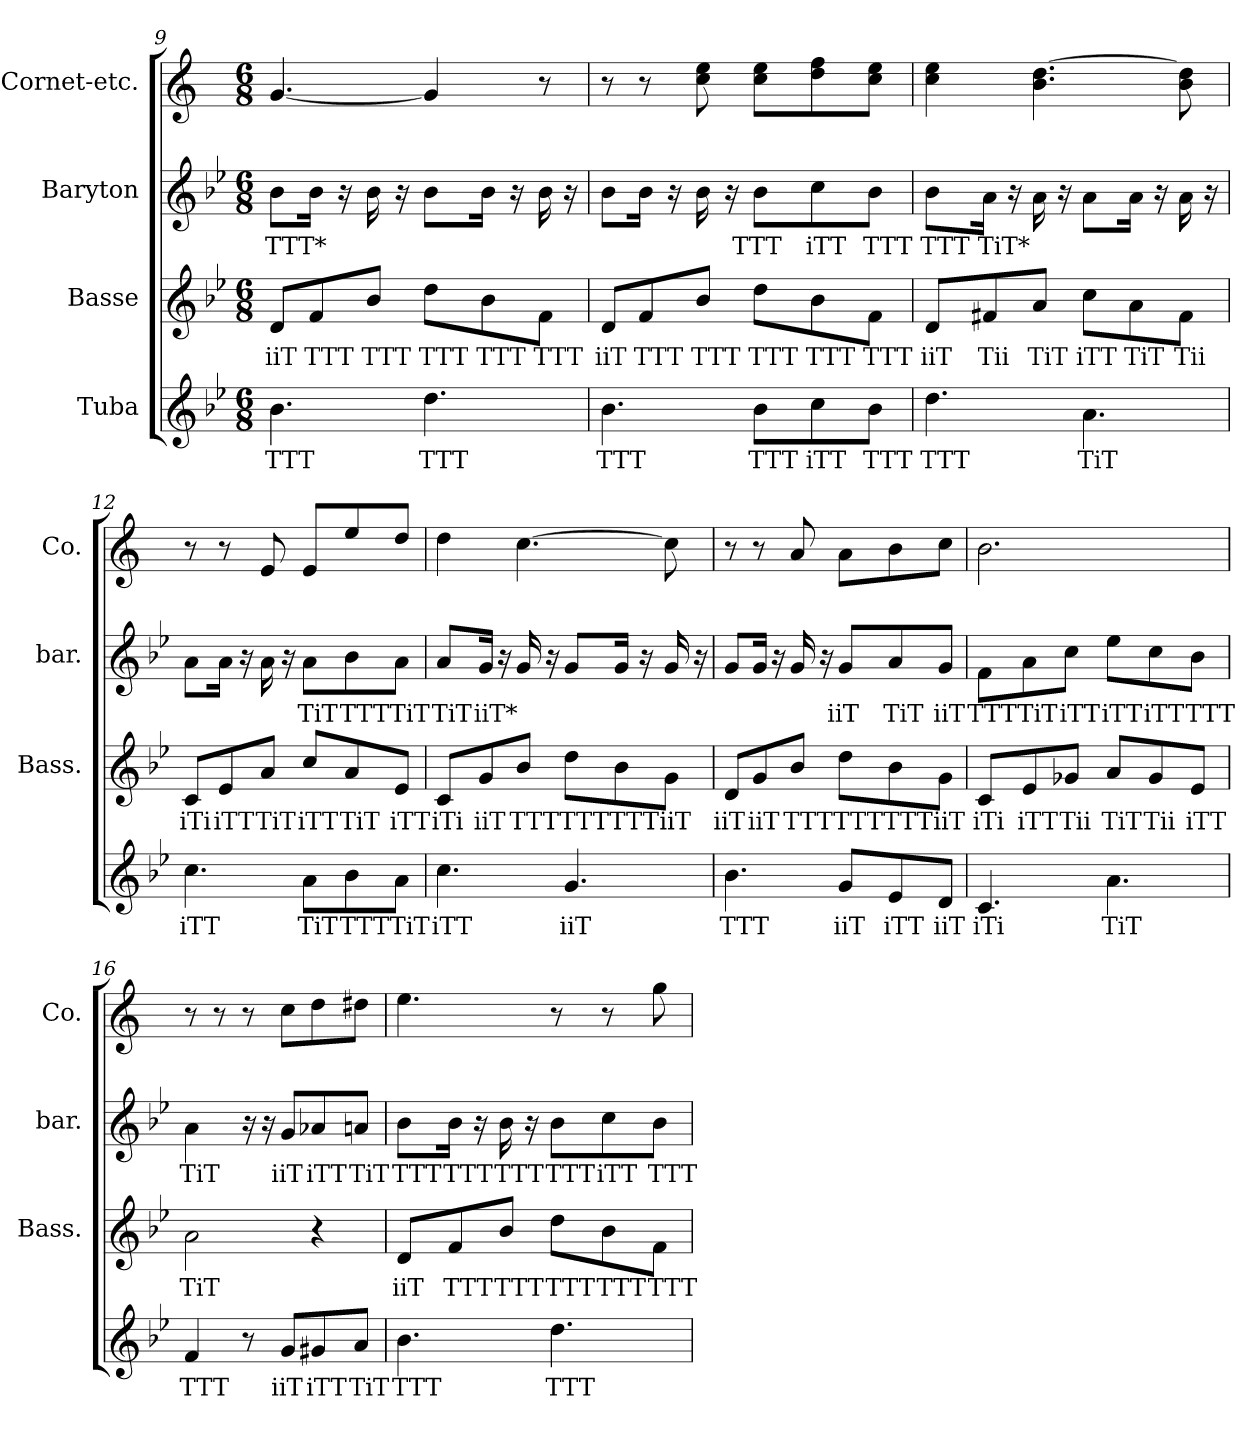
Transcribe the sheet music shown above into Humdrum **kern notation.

**kern	**text	**kern	**text	**kern	**text	**kern
*part4	*part4	*part3	*part3	*part2	*part2	*part1
*staff4	*staff4	*staff3	*staff3	*staff2	*staff2	*staff1
*I"Tuba	*	*I"Basse	*	*I"Baryton	*	*I"Cornet-etc.
*	*	*I'Bass.	*	*I'bar.	*	*I'Co.
*clefG2	*	*clefG2	*	*clefG2	*	*clefG2
*ITrd15c26	*	*ITrd8c14	*	*ITrd8c14	*	*ITrd1c2
*k[b-e-]	*	*k[b-e-]	*	*k[b-e-]	*	*k[b-e-]
*M6/8	*	*M6/8	*	*M6/8	*	*M6/8
=9	=9	=9	=9	=9	=9	=9
!	!LO:LY:b	!	!LO:LY:b	!	!LO:LY:b	!
4.BB-\	TTT	8D/L	iiT	8B-\L	TTT*	[4.f/
!	!	!	!LO:LY:b	!	!	!
.	.	8F/	TTT	16B-\Jk	.	.
.	.	.	.	16r	.	.
!	!	!	!LO:LY:b	!	!	!
.	.	8B-/J	TTT	16B-\	.	.
.	.	.	.	16r	.	.
!	!LO:LY:b	!	!LO:LY:b	!	!	!
4.D\	TTT	8d\L	TTT	8B-\L	.	4f/]
!	!	!	!LO:LY:b	!	!	!
.	.	8B-\	TTT	16B-\Jk	.	.
.	.	.	.	16r	.	.
!	!	!	!LO:LY:b	!	!	!
.	.	8F\J	TTT	16B-\	.	8r
.	.	.	.	16r	.	.
!!LO:LB:g=z
=10	=10	=10	=10	=10	=10	=10
!	!LO:LY:b	!	!LO:LY:b	!	!	!
4.BB-\	TTT	8D/L	iiT	8B-\L	.	8r
!	!	!	!LO:LY:b	!	!	!
.	.	8F/	TTT	16B-\Jk	.	8r
.	.	.	.	16r	.	.
!	!	!	!LO:LY:b	!	!	!
.	.	8B-/J	TTT	16B-\	.	8b-\ 8dd\
.	.	.	.	16r	.	.
!	!LO:LY:b	!	!LO:LY:b	!	!LO:LY:b	!
8BB-\L	TTT	8d\L	TTT	8B-\L	TTT	8b-\ 8dd\L
!	!LO:LY:b	!	!LO:LY:b	!	!LO:LY:b	!
8C\	iTT	8B-\	TTT	8c\	iTT	8cc\ 8ee-\
!	!LO:LY:b	!	!LO:LY:b	!	!LO:LY:b	!
8BB-\J	TTT	8F\J	TTT	8B-\J	TTT	8b-\ 8dd\J
=11	=11	=11	=11	=11	=11	=11
!	!LO:LY:b	!	!LO:LY:b	!	!LO:LY:b	!
4.D\	TTT	8D/L	iiT	8B-\L	TTT	4b-\ 4dd\
!	!	!	!LO:LY:b	!	!LO:LY:b	!
.	.	8F#X/	Tii	16A\Jk	TiT*	.
.	.	.	.	16r	.	.
!	!	!	!LO:LY:b	!	!	!
.	.	8A/J	TiT	16A\	.	4.a\ [4.cc\
.	.	.	.	16r	.	.
!	!LO:LY:b	!	!LO:LY:b	!	!	!
4.AA\	TiT	8c\L	iTT	8A\L	.	.
!	!	!	!LO:LY:b	!	!	!
.	.	8A\	TiT	16A\Jk	.	.
.	.	.	.	16r	.	.
!	!	!	!LO:LY:b	!	!	!
.	.	8F#\J	Tii	16A\	.	8a\ 8cc\]
.	.	.	.	16r	.	.
=12	=12	=12	=12	=12	=12	=12
!	!LO:LY:b	!	!LO:LY:b	!	!	!
4.C\	iTT	8C/L	iTi	8A\L	.	8r
!	!	!	!LO:LY:b	!	!	!
.	.	8E-/	iTT	16A\Jk	.	8r
.	.	.	.	16r	.	.
!	!	!	!LO:LY:b	!	!	!
.	.	8A/J	TiT	16A\	.	8d/
.	.	.	.	16r	.	.
!	!LO:LY:b	!	!LO:LY:b	!	!LO:LY:b	!
8AA\L	TiT	8c/L	iTT	8A\L	TiT	8d/L
!	!LO:LY:b	!	!LO:LY:b	!	!LO:LY:b	!
8BB-\	TTT	8A/	TiT	8B-\	TTT	8dd/
!	!LO:LY:b	!	!LO:LY:b	!	!LO:LY:b	!
8AA\J	TiT	8E-/J	iTT	8A\J	TiT	8cc/J
=13	=13	=13	=13	=13	=13	=13
!	!LO:LY:b	!	!LO:LY:b	!	!LO:LY:b	!
4.C\	iTT	8C/L	iTi	8A/L	TiT	4cc\
!	!	!	!LO:LY:b	!	!LO:LY:b	!
.	.	8G/	iiT	16G/Jk	iiT*	.
.	.	.	.	16r	.	.
!	!	!	!LO:LY:b	!	!	!
.	.	8B-/J	TTT	16G/	.	[4.b-\
.	.	.	.	16r	.	.
!	!LO:LY:b	!	!LO:LY:b	!	!	!
4.GG/	iiT	8d\L	TTT	8G/L	.	.
!	!	!	!LO:LY:b	!	!	!
.	.	8B-\	TTT	16G/Jk	.	.
.	.	.	.	16r	.	.
!	!	!	!LO:LY:b	!	!	!
.	.	8G\J	iiT	16G/	.	8b-\]
.	.	.	.	16r	.	.
=14	=14	=14	=14	=14	=14	=14
!	!LO:LY:b	!	!LO:LY:b	!	!	!
4.BB-\	TTT	8D/L	iiT	8G/L	.	8r
!	!	!	!LO:LY:b	!	!	!
.	.	8G/	iiT	16G/Jk	.	8r
.	.	.	.	16r	.	.
!	!	!	!LO:LY:b	!	!	!
.	.	8B-/J	TTT	16G/	.	8g/
.	.	.	.	16r	.	.
!	!LO:LY:b	!	!LO:LY:b	!	!LO:LY:b	!
8GG/L	iiT	8d\L	TTT	8G/L	iiT	8g\L
!	!LO:LY:b	!	!LO:LY:b	!	!LO:LY:b	!
8EE-/	iTT	8B-\	TTT	8A/	TiT	8a\
!	!LO:LY:b	!	!LO:LY:b	!	!LO:LY:b	!
8DD/J	iiT	8G\J	iiT	8G/J	iiT	8b-\J
!!LO:PB:g=z
=15	=15	=15	=15	=15	=15	=15
!	!LO:LY:b	!	!LO:LY:b	!	!LO:LY:b	!
4.CC/	iTi	8C/L	iTi	8F\L	TTT	2.a\
!	!	!	!LO:LY:b	!	!LO:LY:b	!
.	.	8E-/	iTT	8A\	TiT	.
!	!	!	!LO:LY:b	!	!LO:LY:b	!
.	.	8G-X/J	Tii	8c\J	iTT	.
!	!LO:LY:b	!	!LO:LY:b	!	!LO:LY:b	!
4.AA\	TiT	8A/L	TiT	8e-\L	iTT	.
!	!	!	!LO:LY:b	!	!LO:LY:b	!
.	.	8G-/	Tii	8c\	iTT	.
!	!	!	!LO:LY:b	!	!LO:LY:b	!
.	.	8E-/J	iTT	8B-\J	TTT	.
=16	=16	=16	=16	=16	=16	=16
!	!LO:LY:b	!	!LO:LY:b	!	!LO:LY:b	!
4FF/	TTT	2A\	TiT	4A\	TiT	8r
.	.	.	.	.	.	8r
8r	.	.	.	16r	.	8r
.	.	.	.	16r	.	.
!	!LO:LY:b	!	!	!	!LO:LY:b	!
8GG/L	iiT	.	.	8G/L	iiT	8b-\L
!	!LO:LY:b	!	!	!	!LO:LY:b	!
8GG#X/	iTT	4r	.	8A-X/	iTT	8cc\
!	!LO:LY:b	!	!	!	!LO:LY:b	!
8AA/J	TiT	.	.	8An/J	TiT	8cc#X\J
=17	=17	=17	=17	=17	=17	=17
!	!LO:LY:b	!	!LO:LY:b	!	!LO:LY:b	!
4.BB-\	TTT	8D/L	iiT	8B-\L	TTT	4.dd\
!	!	!	!LO:LY:b	!	!LO:LY:b	!
.	.	8F/	TTT	16B-\Jk	TTT	.
.	.	.	.	16r	.	.
!	!	!	!LO:LY:b	!	!LO:LY:b	!
.	.	8B-/J	TTT	16B-\	TTT	.
.	.	.	.	16r	.	.
!	!LO:LY:b	!	!LO:LY:b	!	!LO:LY:b	!
4.D\	TTT	8d\L	TTT	8B-\L	TTT	8r
!	!	!	!LO:LY:b	!	!LO:LY:b	!
.	.	8B-\	TTT	8c\	iTT	8r
!	!	!	!LO:LY:b	!	!LO:LY:b	!
.	.	8F\J	TTT	8B-\J	TTT	8ff\
=	=	=	=	=	=	=
*-	*-	*-	*-	*-	*-	*-
